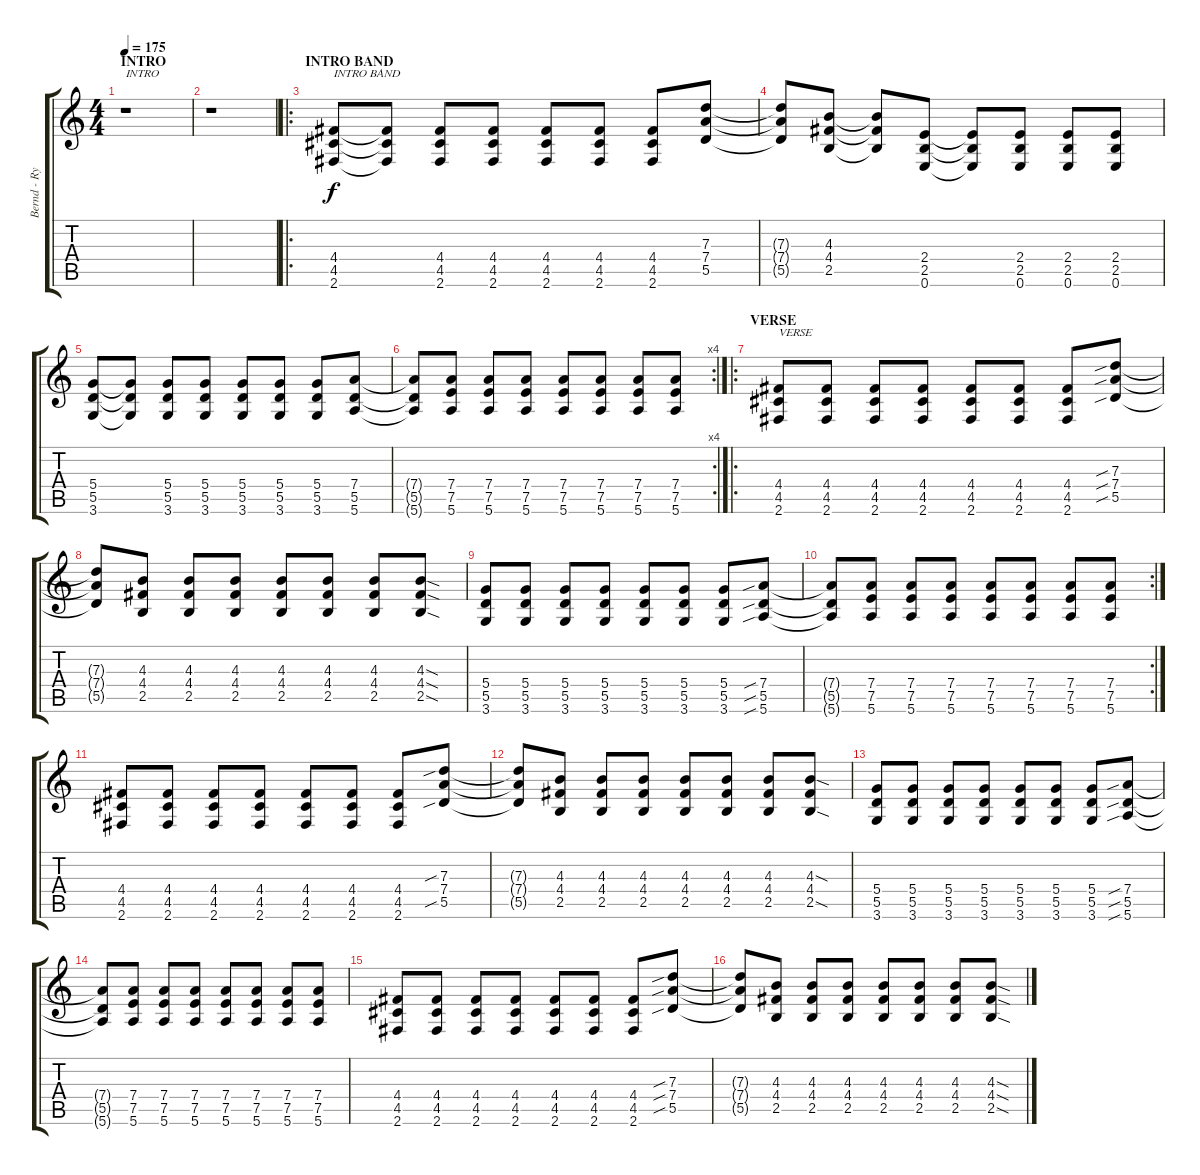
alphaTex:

\track ("Bernd - Rythm Guitar" "Bernd - Ry") {instrument overdrivenguitar}
\staff {score tabs}
\tuning (E4 B3 G3 D3 A2 E2) {hide}
\ts (4 4)
\section ("" "INTRO")
\tempo 175
\clef g2
\ks c
r.1{txt "INTRO" dy f instrument overdrivenguitar} |
r.1 |
\ro
\section ("" "INTRO BAND")
(4.4 4.5 2.6).8{txt "INTRO BAND" volume 13 instrument overdrivenguitar} (4.4{t} 4.5{t} 2.6{t}).8 (4.4 4.5 2.6).8 (4.4 4.5 2.6).8 (4.4 4.5 2.6).8 (4.4 4.5 2.6).8 (4.4 4.5 2.6).8 (7.3 7.4 5.5).8 |
(7.3{t} 7.4{t} 5.5{t}).8 (4.3 4.4 2.5).8 (4.3{t} 4.4{t} 2.5{t}).8 (2.4 2.5 0.6).8 (2.4{t} 2.5{t} 0.6{t}).8 (2.4 2.5 0.6).8 (2.4 2.5 0.6).8 (2.4 2.5 0.6).8 |
(5.4 5.5 3.6).8 (5.4{t} 5.5{t} 3.6{t}).8 (5.4 5.5 3.6).8 (5.4 5.5 3.6).8 (5.4 5.5 3.6).8 (5.4 5.5 3.6).8 (5.4 5.5 3.6).8 (7.4 5.5 5.6).8 |
\rc 4
(7.4{t} 5.5{t} 5.6{t}).8 (7.4 7.5 5.6).8 (7.4 7.5 5.6).8 (7.4 7.5 5.6).8 (7.4 7.5 5.6).8 (7.4 7.5 5.6).8 (7.4 7.5 5.6).8 (7.4 7.5 5.6).8 |
\ro
\section ("" "VERSE")
(4.4 4.5 2.6).8{txt "VERSE" instrument electricguitarmuted} (4.4 4.5 2.6).8 (4.4 4.5 2.6).8 (4.4 4.5 2.6).8 (4.4 4.5 2.6).8 (4.4 4.5 2.6).8 (4.4 4.5 2.6).8 (7.3{sib} 7.4{sib} 5.5{sib}).8 |
(7.3{t} 7.4{t} 5.5{t}).8 (4.3 4.4 2.5).8 (4.3 4.4 2.5).8 (4.3 4.4 2.5).8 (4.3 4.4 2.5).8 (4.3 4.4 2.5).8 (4.3 4.4 2.5).8 (4.3{sod} 4.4{sod} 2.5{sod}).8 |
(5.4 5.5 3.6).8 (5.4 5.5 3.6).8 (5.4 5.5 3.6).8 (5.4 5.5 3.6).8 (5.4 5.5 3.6).8 (5.4 5.5 3.6).8 (5.4 5.5 3.6).8 (7.4{sib} 5.5{sib} 5.6{sib}).8 |
\rc 2
(7.4{t} 5.5{t} 5.6{t}).8 (7.4 7.5 5.6).8 (7.4 7.5 5.6).8 (7.4 7.5 5.6).8 (7.4 7.5 5.6).8 (7.4 7.5 5.6).8 (7.4 7.5 5.6).8 (7.4 7.5 5.6).8 |
(4.4 4.5 2.6).8 (4.4 4.5 2.6).8 (4.4 4.5 2.6).8 (4.4 4.5 2.6).8 (4.4 4.5 2.6).8 (4.4 4.5 2.6).8 (4.4 4.5 2.6).8 (7.3{sib} 7.4 5.5{sib}).8 |
(7.3{t} 7.4{t} 5.5{t}).8 (4.3 4.4 2.5).8 (4.3 4.4 2.5).8 (4.3 4.4 2.5).8 (4.3 4.4 2.5).8 (4.3 4.4 2.5).8 (4.3 4.4 2.5).8 (4.3{sod} 4.4 2.5{sod}).8 |
(5.4 5.5 3.6).8 (5.4 5.5 3.6).8 (5.4 5.5 3.6).8 (5.4 5.5 3.6).8 (5.4 5.5 3.6).8 (5.4 5.5 3.6).8 (5.4 5.5 3.6).8 (7.4{sib} 5.5{sib} 5.6{sib}).8 |
(7.4{t} 5.5{t} 5.6{t}).8 (7.4 7.5 5.6).8 (7.4 7.5 5.6).8 (7.4 7.5 5.6).8 (7.4 7.5 5.6).8 (7.4 7.5 5.6).8 (7.4 7.5 5.6).8 (7.4 7.5 5.6).8 |
(4.4 4.5 2.6).8 (4.4 4.5 2.6).8 (4.4 4.5 2.6).8 (4.4 4.5 2.6).8 (4.4 4.5 2.6).8 (4.4 4.5 2.6).8 (4.4 4.5 2.6).8 (7.3{sib} 7.4{sib} 5.5{sib}).8 |
(7.3{t} 7.4{t} 5.5{t}).8 (4.3 4.4 2.5).8 (4.3 4.4 2.5).8 (4.3 4.4 2.5).8 (4.3 4.4 2.5).8 (4.3 4.4 2.5).8 (4.3 4.4 2.5).8 (4.3{sod} 4.4{sod} 2.5{sod}).8
